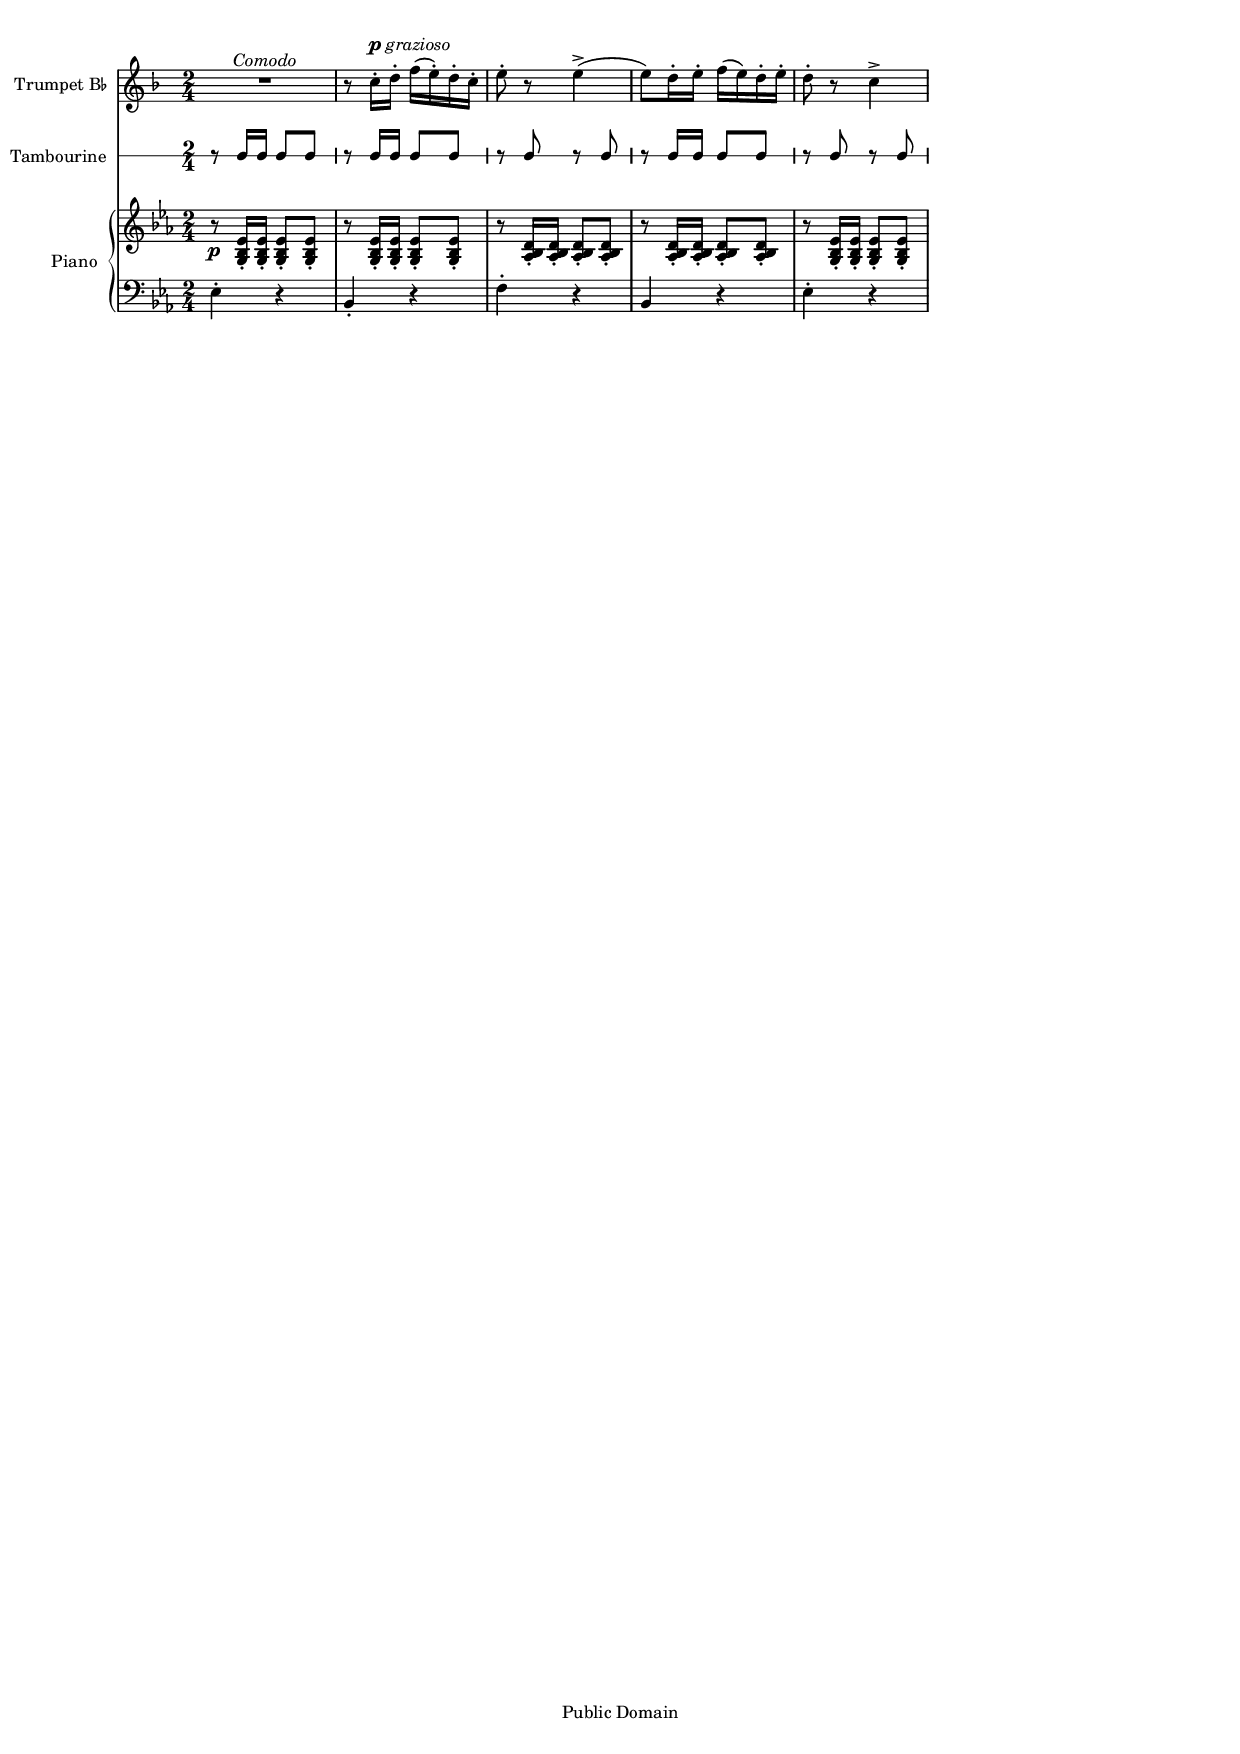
\version "2.12.0"
\include "catalan.ly"
#(set-global-staff-size 15)
\paper{
  ragged-right=##t
  line-width=17\cm
  indent=0\cm
}


\header {
  lsrtags = "headwords"
  texidoc = ""
  doctitle = "headword"
}

\header {
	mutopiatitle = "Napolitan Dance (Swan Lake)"
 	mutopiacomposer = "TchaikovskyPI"
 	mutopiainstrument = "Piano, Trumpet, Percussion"
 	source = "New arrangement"
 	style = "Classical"
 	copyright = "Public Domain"
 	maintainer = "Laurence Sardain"
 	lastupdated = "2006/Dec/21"
%	title = "Le Lac des Cygnes"
%	subtitle = "Danse Napolitaine"
%	composer = "Piotr Ilitch Tchaïkovski"
%	arranger = "arr. Laurence Sardain"
%       footer = "Mutopia-2006/12/22-896"
}

trompette = \relative do'' {
  \clef treble
  \key mib \major
  \time 2/4
  R2^\markup { \italic Comodo } |
  r8 \once \override TextScript #'padding = #2.0
  sib16-.^\markup {\dynamic p \italic grazioso} do-. mib( re)-. do-. sib-. |
  re8-. r8 re4->( |
  re8) do16-. re-. mib( re) do-. re-. |
  do8-. r8 sib4-> |
}

tambourin = \relative do' {
  \time 2/4
  r8 do16 do do8 do |
  r8 do16 do do8 do |
  r8 do r do |
  r8 do16 do do8 do |
  r8 do r do |
}

tambourinMidi = \drummode {
  \time 2/4
  r8 tamb16 tamb tamb8 tamb |
  r8 tamb16 tamb tamb8 tamb |
  r8 tamb r tamb |
  r8 tamb16 tamb tamb8 tamb |
  r8 tamb r tamb |
}

upper = \relative do' {
  \clef treble
  \key mib \major
  \time 2/4
  r8\p <sol sib mib>16-. <sol sib mib>-. <sol sib mib>8-. <sol sib mib>-. |
  r8 <sol sib mib>16-. <sol sib mib>-. <sol sib mib>8-. <sol sib mib>-. |
  r8 <lab sib re>16-. <lab sib re>-. <lab sib re>8-. <lab sib re>-. |
  r8 <lab sib re>16-. <lab sib re>-. <lab sib re>8-. <lab sib re>-. |
  r8 <sol sib mib>16-. <sol sib mib>-. <sol sib mib>8-. <sol sib mib>-. |
}

lower = \relative do {
  \clef bass
  \key mib \major
  \time 2/4
  mib4-. r4 |
  sib-. r |
  fa'-. r |
  sib, r |
  mib4-. r4 |
}


\score {
  <<
    \context Staff = "trumpet" <<
      \set Staff.instrumentName = \markup { "Trumpet" \concat{ B \teeny \raise #0.4 \flat } }
      \transpose sib do'
      \trompette
    >>
    \context RhythmicStaff = "tambourin" <<
      \set Staff.instrumentName = "Tambourine"
      \tambourin
    >>
    \context PianoStaff = "prima" <<
      \set PianoStaff.instrumentName = "Piano  "
      \context Staff = "uppera" \upper
      \context Staff = "lowera" \lower
    >>
  >>
  \layout { }
}
\score {
  <<
    \context Staff = "trumpet" {
      \set Staff.midiInstrument = "trumpet"
      \trompette
    }
    \context DrumStaff = "tambourin" {
      \tambourinMidi
    }
    \context Staff = "piano" <<
      \upper
      \lower
    >>
  >>
  \midi {
    \context {
      \Score
      tempoWholesPerMinute = #(ly:make-moment 72 4)
    }
  }
}

